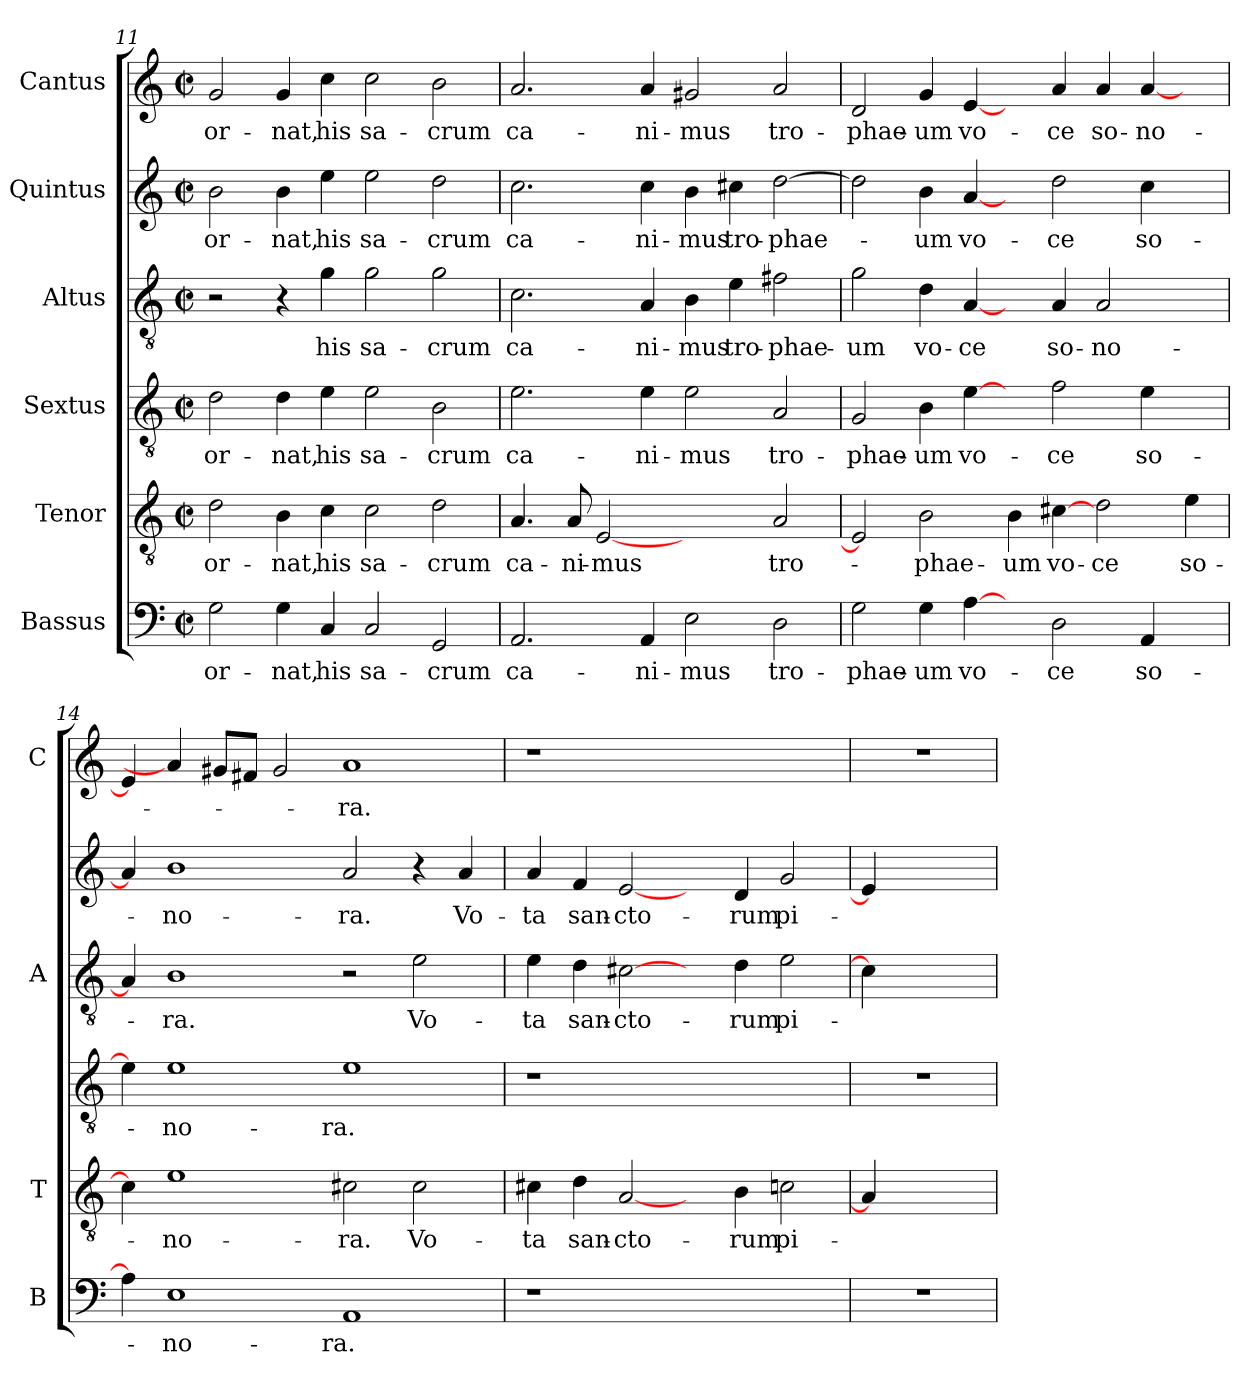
**kern	**text	**kern	**text	**kern	**text	**kern	**text	**kern	**text	**kern	**text
*part6	*part6	*part5	*part5	*part4	*part4	*part3	*part3	*part2	*part2	*part1	*part1
*staff6	*staff6	*staff5	*staff5	*staff4	*staff4	*staff3	*staff3	*staff2	*staff2	*staff1	*staff1
*I"Bassus	*	*I"Tenor	*	*I"Sextus	*	*I"Altus	*	*I"Quintus	*	*I"Cantus	*
*I'B	*	*I'T	*	*	*	*I'A	*	*	*	*I'C	*
*clefF4	*	*clefGv2	*	*clefGv2	*	*clefGv2	*	*clefG2	*	*clefG2	*
*k[]	*	*k[]	*	*k[]	*	*k[]	*	*k[]	*	*k[]	*
*C:	*	*C:	*	*C:	*	*C:	*	*C:	*	*C:	*
*M2/2	*	*M2/2	*	*M2/2	*	*M2/2	*	*M2/2	*	*M2/2	*
*met(c|)	*	*met(c|)	*	*met(c|)	*	*met(c|)	*	*met(c|)	*	*met(c|)	*
=11	=11	=11	=11	=11	=11	=11	=11	=11	=11	=11	=11
2G\	or-	2d\	or-	2d\	or-	2r	.	2b\	or-	2g/	or-
4G\	-nat,	4B\	-nat,	4d\	-nat,	4r	.	4b\	-nat,	4g/	-nat,
4C/	his	4c\	his	4e\	his	4g\	his	4ee\	his	4cc\	his
2C/	sa-	2c\	sa-	2e\	sa-	2g\	sa-	2ee\	sa-	2cc\	sa-
2GG/	-crum	2d\	-crum	2B\	-crum	2g\	-crum	2dd\	-crum	2b\	-crum
=12	=12	=12	=12	=12	=12	=12	=12	=12	=12	=12	=12
2.AA/	ca-	4.A/	ca-	2.e\	ca-	2.c\	ca-	2.cc\	ca-	2.a/	ca-
.	.	8A/	-ni-	.	.	.	.	.	.	.	.
.	.	[2E	-mus	.	.	.	.	.	.	.	.
4AA/	-ni-	.	.	4e\	-ni-	4A/	-ni-	4cc\	-ni-	4a/	-ni-
2E\	-mus	2ryy	.	2e\	-mus	4B\	-mus	4b\	-mus	2g#X/	-mus
.	.	.	.	.	.	4e\	tro-	4cc#X\	tro-	.	.
2D\	tro-	2A/	tro-	2A/	tro-	2f#X\	-phae-	[2dd\	-phae-	2a/	tro-
!!LO:PB:g=z
=13	=13	=13	=13	=13	=13	=13	=13	=13	=13	=13	=13
2G\	-phae-	2E]	.	2G/	-phae-	2g\	-um	2dd\]	.	2d/	-phae-
4G\	-um	2B\	-phae-	4B\	-um	4d\	vo-	4b\	-um	4g/	-um
[4A\	vo-	.	.	[4e\	vo-	[4A/	-ce	[4a/	vo-	[4e/	vo-
4ryy	.	4B\	-um	4ryy	.	4ryy	.	4ryy	.	4ryy	.
2D\	-ce	[4c#X\	vo-	2f\	-ce	4A/	so-	2dd\	-ce	4a/	-ce
.	.	2d\	-ce	.	.	2A/	-no-	.	.	4a/	so-
4AA/	so-	.	.	4e\	so-	.	.	4cc\	so-	[4a/	-no-
4ryy	.	4e\	so-	4ryy	.	4ryy	.	4ryy	.	4ryy	.
=14	=14	=14	=14	=14	=14	=14	=14	=14	=14	=14	=14
4A\]	.	4c#\]	.	4e\]	.	4A/]	.	4a/]	.	4e/]	.
1E	-no-	1e	-no-	1e	-no-	1B	-ra.	1b	-no-	4a/]	.
.	.	.	.	.	.	.	.	.	.	8g#X/L	.
.	.	.	.	.	.	.	.	.	.	8f#X/J	.
.	.	.	.	.	.	.	.	.	.	2g#/	.
1AA	-ra.	2c#X\	-ra.	1e	-ra.	2r	.	2a/	-ra.	1a	-ra.
.	.	2c#\	Vo-	.	.	2e\	Vo-	4r	.	.	.
.	.	.	.	.	.	.	.	4a/	Vo-	.	.
=15	=15	=15	=15	=15	=15	=15	=15	=15	=15	=15	=15
1r	.	4c#X\	-ta	1r	.	4e\	-ta	4a/	-ta	1r	.
.	.	4d\	san-	.	.	4d\	san-	4f/	san-	.	.
.	.	[2A/	-cto-	.	.	[2c#X\	-cto-	[2e/	-cto-	.	.
1ryy	.	4ryy	.	1ryy	.	4ryy	.	4ryy	.	1ryy	.
.	.	4B\	-rum	.	.	4d\	-rum	4d/	-rum	.	.
.	.	2cn\	pi-	.	.	2e\	pi-	2g/	pi-	.	.
=16	=16	=16	=16	=16	=16	=16	=16	=16	=16	=16	=16
1r	.	4A/]	.	1r	.	4c#\]	.	4e/]	.	1r	.
.	.	2.ryy	.	.	.	2.ryy	.	2.ryy	.	.	.
=	=	=	=	=	=	=	=	=	=	=	=
*-	*-	*-	*-	*-	*-	*-	*-	*-	*-	*-	*-
